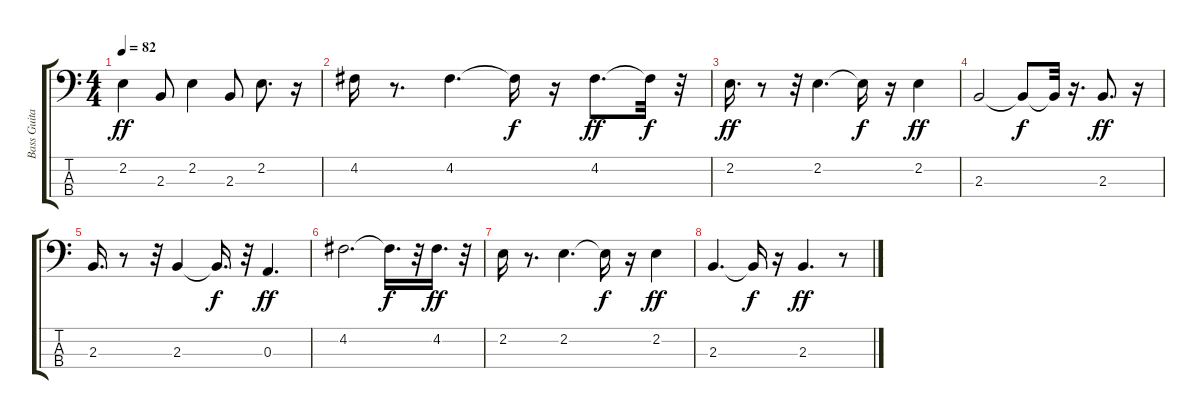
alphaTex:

\track ("Bass Guitar" "Bass Guita") {instrument electricbassfinger}
\staff {score tabs}
\tuning (G2 D2 A1 E1) {hide}
\ts (4 4)
\tempo 82
\clef f4
\ks c
2.2.4{dy ff} 2.3.8 2.2.4 2.3.8 2.2.8{d} r.16 |
4.2.16 r.8{d} 4.2.4{d} 4.2{t}.16{dy f} r.16 4.2.8{d dy ff} 4.2{t}.32{dy f} r.32 |
2.2.16{d dy ff} r.8 r.32 2.2.4{d} 2.2{t}.16{dy f} r.16 2.2.4{dy ff} |
2.3.2 2.3{t}.8{dy f} 2.3{t}.32 r.16{d} 2.3.8{d dy ff} r.16 |
2.3.16{d} r.8 r.32 2.3.4 2.3{t}.16{d dy f} r.32 0.3.4{d dy ff} |
4.2.2{d} 4.2{t}.16{d dy f} r.32 4.2.16{d dy ff} r.32 |
2.2.16 r.8{d} 2.2.4{d} 2.2{t}.16{dy f} r.16 2.2.4{dy ff} |
2.3.4{d volume 4} 2.3{t}.16{dy f volume 3} r.16 2.3.4{d dy ff volume 0} r.8
